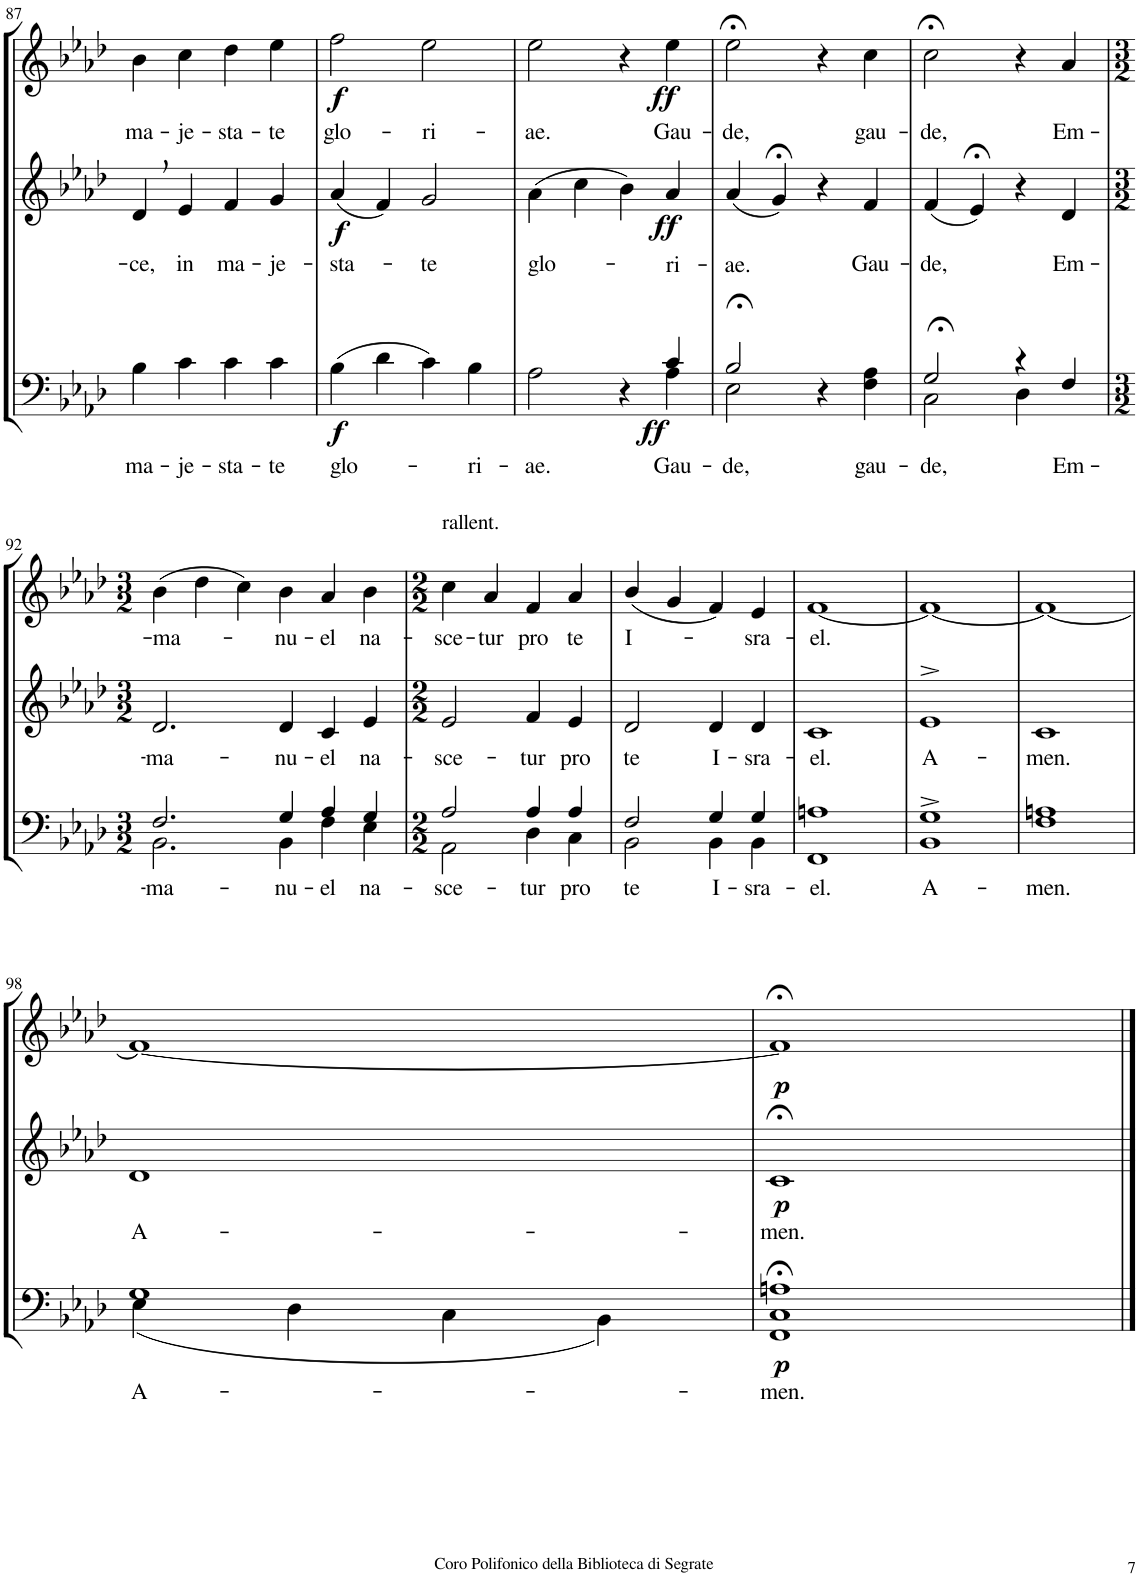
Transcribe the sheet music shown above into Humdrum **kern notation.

**kern	**text	**dynam	**kern	**text	**dynam	**kern	**text	**dynam
*part3	*part3	*part3	*part2	*part2	*part2	*part1	*part1	*part1
*staff3	*staff3	*staff3	*staff2	*staff2	*staff2	*staff1	*staff1	*staff1
*I"B.	*	*	*I"C.	*	*	*I"S.	*	*
!!LO:PB:g=z
*clefF4	*	*	*clefG2	*	*	*clefG2	*	*
*	*	*	*	*	*	*Trd1c2	*	*
*k[b-e-a-d-]	*	*	*k[b-e-a-d-]	*	*	*k[b-e-a-d-]	*	*
*A-:	*	*	*A-:	*	*	*A-:	*	*
*M2/2	*	*	*M2/2	*	*	*M2/2	*	*
=87	=87	=87	=87	=87	=87	=87	=87	=87
!	!LO:LY:b	!	!	!LO:LY:b	!	!	!LO:LY:b	!
4B-\	ma-	.	4d-,/	-ce,	.	4b-\	ma-	.
!	!LO:LY:b	!	!	!LO:LY:b	!	!	!LO:LY:b	!
4c\	-je-	.	4e-/	in	.	4cc\	-je-	.
!	!LO:LY:b	!	!	!LO:LY:b	!	!	!LO:LY:b	!
4c\	-sta-	.	4f/	ma-	.	4dd-\	-sta-	.
!	!LO:LY:b	!	!	!LO:LY:b	!	!	!LO:LY:b	!
4c\	-te	.	4g/	-je-	.	4ee-\	-te	.
=88	=88	=88	=88	=88	=88	=88	=88	=88
!	!LO:LY:b	!LO:DY:b	!	!LO:LY:b	!LO:DY:b	!	!LO:LY:b	!LO:DY:b
(4B-\	glo-	f	(4a-/	-sta-	f	2ff\	glo-	f
4d-\	.	.	4f/)	.	.	.	.	.
!	!	!	!	!LO:LY:b	!	!	!LO:LY:b	!
4c\)	.	.	2g/	-te	.	2ee-\	-ri-	.
!	!LO:LY:b	!	!	!	!	!	!	!
4B-\	-ri-	.	.	.	.	.	.	.
=89	=89	=89	=89	=89	=89	=89	=89	=89
!	!LO:LY:b	!	!	!LO:LY:b	!	!	!LO:LY:b	!
*^	*	*	*	*	*	*	*	*
2A-\	2.ryy	-ae.	.	(4a-\	glo-	.	2ee-\	-ae.	.
.	.	.	.	4cc\	.	.	.	.	.
4r	.	.	.	4b-\)	.	.	4r	.	.
!	!	!LO:LY:b	!LO:DY:b	!	!LO:LY:b	!LO:DY:b	!	!LO:LY:b	!LO:DY:b
4c/	4A-\	Gau-	ff	4a-/	-ri-	ff	4ee-\	Gau-	ff
=90	=90	=90	=90	=90	=90	=90	=90	=90	=90
!	!	!LO:LY:b	!	!	!LO:LY:b	!	!	!LO:LY:b	!
2B-;</	2E-\	-de,	.	(4a-/	-ae.	.	2ee-;<\	-de,	.
.	.	.	.	4g;</)	.	.	.	.	.
4r	2ryy	.	.	4r	.	.	4r	.	.
!	!	!LO:LY:b	!	!	!LO:LY:b	!	!	!LO:LY:b	!
4F\ 4A-\	.	gau-	.	4f/	Gau-	.	4cc\	gau-	.
=91	=91	=91	=91	=91	=91	=91	=91	=91	=91
!	!	!LO:LY:b	!	!	!LO:LY:b	!	!	!LO:LY:b	!
2G;</	2C\	-de,	.	(4f/	-de,	.	2cc;<\	-de,	.
.	.	.	.	4e-;</)	.	.	.	.	.
4r	4D-\	.	.	4r	.	.	4r	.	.
!	!	!LO:LY:b	!	!	!LO:LY:b	!	!	!LO:LY:b	!
4F/	4ryy	Em-	.	4d-/	Em-	.	4a-/	Em-	.
!!LO:LB:g=z
=92	=92	=92	=92	=92	=92	=92	=92	=92	=92
*M3/2	*	*	*	*M3/2	*	*	*M3/2	*	*
!	!	!LO:LY:b	!	!	!LO:LY:b	!	!	!LO:LY:b	!
2.F/	2.BB-\	-ma-	.	2.d-/	-ma-	.	(4b-\	-ma-	.
.	.	.	.	.	.	.	4dd-\	.	.
.	.	.	.	.	.	.	4cc\)	.	.
!	!	!LO:LY:b	!	!	!LO:LY:b	!	!	!LO:LY:b	!
4G/	4BB-\	-nu-	.	4d-/	-nu-	.	4b-\	-nu-	.
!	!	!LO:LY:b	!	!	!LO:LY:b	!	!	!LO:LY:b	!
4A-/	4F\	-el	.	4c/	-el	.	4a-/	-el	.
!	!	!LO:LY:b	!	!	!LO:LY:b	!	!	!LO:LY:b	!
4G/	4E-\	na-	.	4e-/	na-	.	4b-\	na-	.
=93	=93	=93	=93	=93	=93	=93	=93	=93	=93
*M2/2	*	*	*	*M2/2	*	*	*M2/2	*	*
!	!	!	!	!	!	!	!LO:TX:a:t=rallent.	!	!
!	!	!LO:LY:b	!	!	!LO:LY:b	!	!	!LO:LY:b	!
2A-/	2AA-\	-sce-	.	2e-/	-sce-	.	4cc\	-sce-	.
!	!	!	!	!	!	!	!	!LO:LY:b	!
.	.	.	.	.	.	.	4a-/	-tur	.
!	!	!LO:LY:b	!	!	!LO:LY:b	!	!	!LO:LY:b	!
4A-/	4D-\	-tur	.	4f/	-tur	.	4f/	pro	.
!	!	!LO:LY:b	!	!	!LO:LY:b	!	!	!LO:LY:b	!
4A-/	4C\	pro	.	4e-/	pro	.	4a-/	te	.
=94	=94	=94	=94	=94	=94	=94	=94	=94	=94
!	!	!LO:LY:b	!	!	!LO:LY:b	!	!	!LO:LY:b	!
2F/	2BB-\	te	.	2d-/	te	.	(4b-/	I-	.
.	.	.	.	.	.	.	4g/	.	.
!	!	!LO:LY:b	!	!	!LO:LY:b	!	!	!	!
4G/	4BB-\	I-	.	4d-/	I-	.	4f/)	.	.
!	!	!LO:LY:b	!	!	!LO:LY:b	!	!	!LO:LY:b	!
4G/	4BB-\	-sra-	.	4d-/	-sra-	.	4e-/	-sra-	.
=95	=95	=95	=95	=95	=95	=95	=95	=95	=95
!	!	!LO:LY:b	!	!	!LO:LY:b	!	!	!LO:LY:b	!
*v	*v	*	*	*	*	*	*	*	*
1FF 1An	-el.	.	1c	-el.	.	[1f	-el.	.
=96	=96	=96	=96	=96	=96	=96	=96	=96
!	!LO:LY:b	!	!	!LO:LY:b	!	!	!	!
1BB-^ 1G^	A-	.	1e-^	A-	.	1f_	.	.
=97	=97	=97	=97	=97	=97	=97	=97	=97
!	!LO:LY:b	!	!	!LO:LY:b	!	!	!	!
1F 1An	-men.	.	1c	-men.	.	1f_	.	.
!!LO:LB:g=z
=98	=98	=98	=98	=98	=98	=98	=98	=98
!	!LO:LY:b	!	!	!LO:LY:b	!	!	!	!
*^	*	*	*	*	*	*	*	*
1G	(4E-\	A-	.	1d-	A-	.	1f_	.	.
.	4D-\	.	.	.	.	.	.	.	.
.	4C\	.	.	.	.	.	.	.	.
.	4BB-\)	.	.	.	.	.	.	.	.
=99	=99	=99	=99	=99	=99	=99	=99	=99	=99
!	!	!LO:LY:b	!LO:DY:b	!	!LO:LY:b	!LO:DY:b	!	!	!LO:DY:b
*v	*v	*	*	*	*	*	*	*	*
1FF;< 1C;< 1An;<	-men.	p	1c;<	-men.	p	1f;<]	.	p
==	==	==	==	==	==	==	==	==
*-	*-	*-	*-	*-	*-	*-	*-	*-
